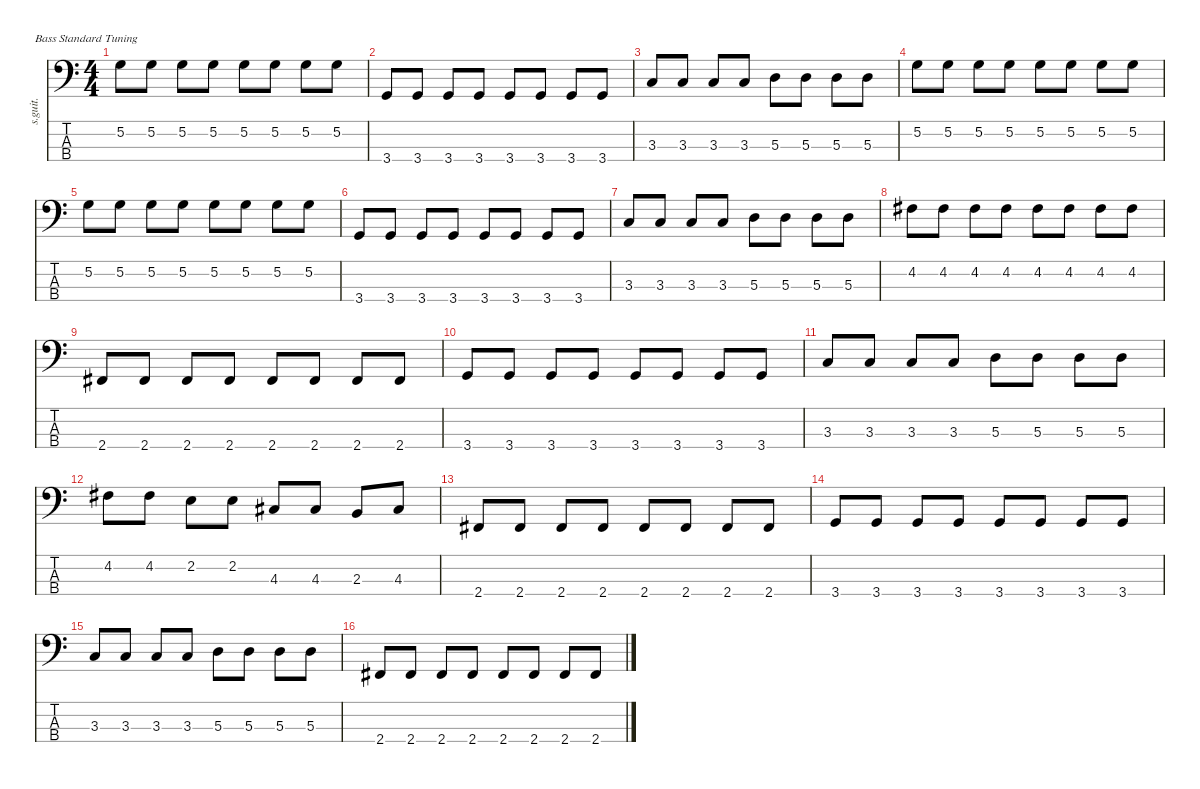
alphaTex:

\defaultSystemsLayout 4
\hideDynamics
\bracketExtendMode nobrackets
\track ("" "s.guit.") {instrument electricbassfinger}
\staff {score tabs}
\tuning (G2 D2 A1 E1)
\ts (4 4)
\tempo (180 hide)
\clef f4
\ks c
5.2.8{dy f} 5.2.8 5.2.8 5.2.8 5.2.8 5.2.8 5.2.8 5.2.8 |
3.4.8 3.4.8 3.4.8 3.4.8 3.4.8 3.4.8 3.4.8 3.4.8 |
3.3.8 3.3.8 3.3.8 3.3.8 5.3.8 5.3.8 5.3.8 5.3.8 |
5.2.8 5.2.8 5.2.8 5.2.8 5.2.8 5.2.8 5.2.8 5.2.8 |
5.2.8 5.2.8 5.2.8 5.2.8 5.2.8 5.2.8 5.2.8 5.2.8 |
3.4.8 3.4.8 3.4.8 3.4.8 3.4.8 3.4.8 3.4.8 3.4.8 |
3.3.8 3.3.8 3.3.8 3.3.8 5.3.8 5.3.8 5.3.8 5.3.8 |
4.2{acc #}.8 4.2{acc #}.8 4.2{acc #}.8 4.2{acc #}.8 4.2{acc #}.8 4.2{acc #}.8 4.2{acc #}.8 4.2{acc #}.8 |
2.4{acc #}.8 2.4{acc #}.8 2.4{acc #}.8 2.4{acc #}.8 2.4{acc #}.8 2.4{acc #}.8 2.4{acc #}.8 2.4{acc #}.8 |
3.4.8 3.4.8 3.4.8 3.4.8 3.4.8 3.4.8 3.4.8 3.4.8 |
3.3.8 3.3.8 3.3.8 3.3.8 5.3.8 5.3.8 5.3.8 5.3.8 |
4.2{acc #}.8 4.2{acc #}.8 2.2.8 2.2.8 4.3{acc #}.8 4.3{acc #}.8 2.3.8 4.3{acc #}.8 |
2.4{acc #}.8 2.4{acc #}.8 2.4{acc #}.8 2.4{acc #}.8 2.4{acc #}.8 2.4{acc #}.8 2.4{acc #}.8 2.4{acc #}.8 |
3.4.8 3.4.8 3.4.8 3.4.8 3.4.8 3.4.8 3.4.8 3.4.8 |
3.3.8 3.3.8 3.3.8 3.3.8 5.3.8 5.3.8 5.3.8 5.3.8 |
2.4{acc #}.8 2.4{acc #}.8 2.4{acc #}.8 2.4{acc #}.8 2.4{acc #}.8 2.4{acc #}.8 2.4{acc #}.8 2.4{acc #}.8
